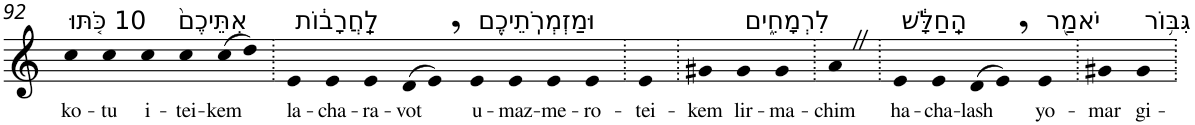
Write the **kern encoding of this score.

**kern	**text
*part1	*part1
*staff1	*staff1
*I"Piano	*
*I'Pno	*
!!LO:PB:g=z
*clefG2	*
*k[]	*
=92	=92
!LO:TX:a:t=10 כֹּ֤תּוּ	!
!	!LO:LY:b
4cc	ko-
!	!LO:LY:b
4cc	-tu
!LO:TX:a:t=אִתֵּיכֶם֙	!
!	!LO:LY:b
4cc	i-
!	!LO:LY:b
4cc	-tei-
!	!LO:LY:b
(>8cc	-kem
8dd)	.
=93.	=93.
!LO:TX:a:t=לַֽחֲרָב֔וֹת	!
!	!LO:LY:b
4e	la-
!	!LO:LY:b
4e	-cha-
!	!LO:LY:b
4e	-ra-
!	!LO:LY:b
(>8d	-vot
8e,)	.
!LO:TX:a:t=וּמַזְמְרֹֽתֵיכֶ֖ם	!
!	!LO:LY:b
4e	u-
!	!LO:LY:b
4e	-maz-
!	!LO:LY:b
4e	-me-
!	!LO:LY:b
4e	-ro-
=94.	=94.
!	!LO:LY:b
4e	-tei-
=95.	=95.
!	!LO:LY:b
4g#X	-kem
!LO:TX:a:t=לִרְמָחִ֑ים	!
!	!LO:LY:b
4g#	lir-
!	!LO:LY:b
4g#	-ma-
=96.	=96.
!	!LO:LY:b
4aZ	-chim
=97.	=97.
!LO:TX:a:t=הַֽחַלָּ֔שׁ	!
!	!LO:LY:b
4e	ha-
!	!LO:LY:b
4e	-cha-
!	!LO:LY:b
(>8d	-lash
8e,)	.
!LO:TX:a:t=יֹאמַ֖ר	!
!	!LO:LY:b
4e	yo-
=98.	=98.
!	!LO:LY:b
4g#X	-mar
!LO:TX:a:t=גִּבּ֥וֹר	!
!	!LO:LY:b
4g#	gi-
=.	=.
*-	*-
